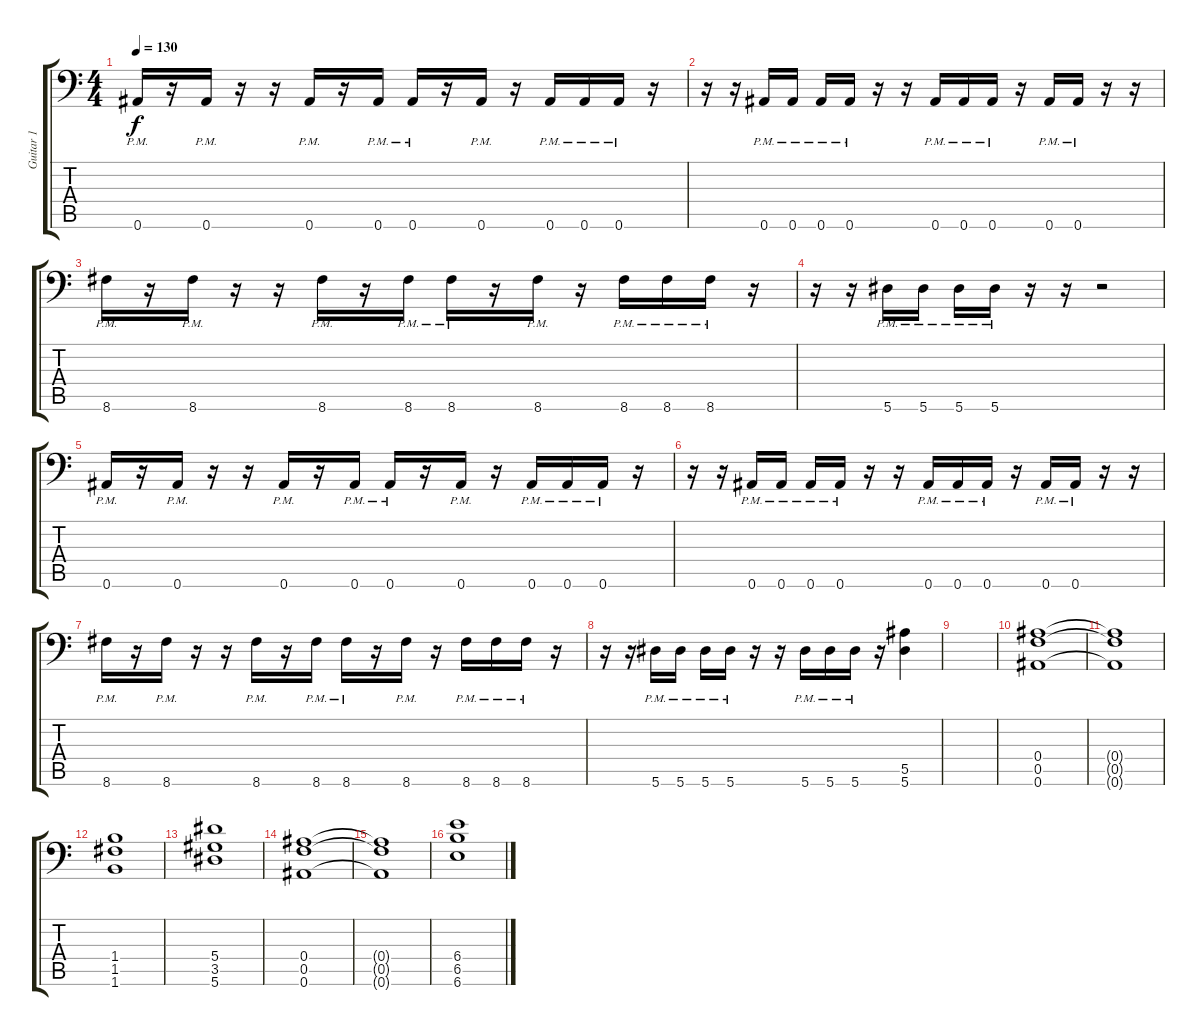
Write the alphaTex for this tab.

\track ("Guitar 1" "Guitar 1") {instrument distortionguitar}
\staff {score tabs}
\tuning (C4 G3 Eb3 Bb2 F2 Bb1) {hide}
\ts (4 4)
\tempo 130
\clef f4
\ks c
0.6{pm}.16{dy f} r.16 0.6{pm}.16 r.16 r.16 0.6{pm}.16 r.16 0.6{pm}.16 0.6{pm}.16 r.16 0.6{pm}.16 r.16 0.6{pm}.16 0.6{pm}.16 0.6{pm}.16 r.16 |
r.16 r.16 0.6{pm}.16 0.6{pm}.16 0.6{pm}.16 0.6{pm}.16 r.16 r.16 0.6{pm}.16 0.6{pm}.16 0.6{pm}.16 r.16 0.6{pm}.16 0.6{pm}.16 r.16 r.16 |
8.6{pm}.16 r.16 8.6{pm}.16 r.16 r.16 8.6{pm}.16 r.16 8.6{pm}.16 8.6{pm}.16 r.16 8.6{pm}.16 r.16 8.6{pm}.16 8.6{pm}.16 8.6{pm}.16 r.16 |
r.16 r.16 5.6{pm}.16 5.6{pm}.16 5.6{pm}.16 5.6{pm}.16 r.16 r.16 r.2 |
0.6{pm}.16 r.16 0.6{pm}.16 r.16 r.16 0.6{pm}.16 r.16 0.6{pm}.16 0.6{pm}.16 r.16 0.6{pm}.16 r.16 0.6{pm}.16 0.6{pm}.16 0.6{pm}.16 r.16 |
r.16 r.16 0.6{pm}.16 0.6{pm}.16 0.6{pm}.16 0.6{pm}.16 r.16 r.16 0.6{pm}.16 0.6{pm}.16 0.6{pm}.16 r.16 0.6{pm}.16 0.6{pm}.16 r.16 r.16 |
8.6{pm}.16 r.16 8.6{pm}.16 r.16 r.16 8.6{pm}.16 r.16 8.6{pm}.16 8.6{pm}.16 r.16 8.6{pm}.16 r.16 8.6{pm}.16 8.6{pm}.16 8.6{pm}.16 r.16 |
r.16 r.16 5.6{pm}.16 5.6{pm}.16 5.6{pm}.16 5.6{pm}.16 r.16 r.16 5.6{pm}.16 5.6{pm}.16 5.6{pm}.16 r.16 (5.5 5.6).4 |
|
(0.4 0.5 0.6).1 |
(0.4{t} 0.5{t} 0.6{t}).1 |
(1.4 1.5 1.6).1 |
(5.4 3.5 5.6).1 |
(0.4 0.5 0.6).1 |
(0.4{t} 0.5{t} 0.6{t}).1 |
(6.4 6.5 6.6).1
